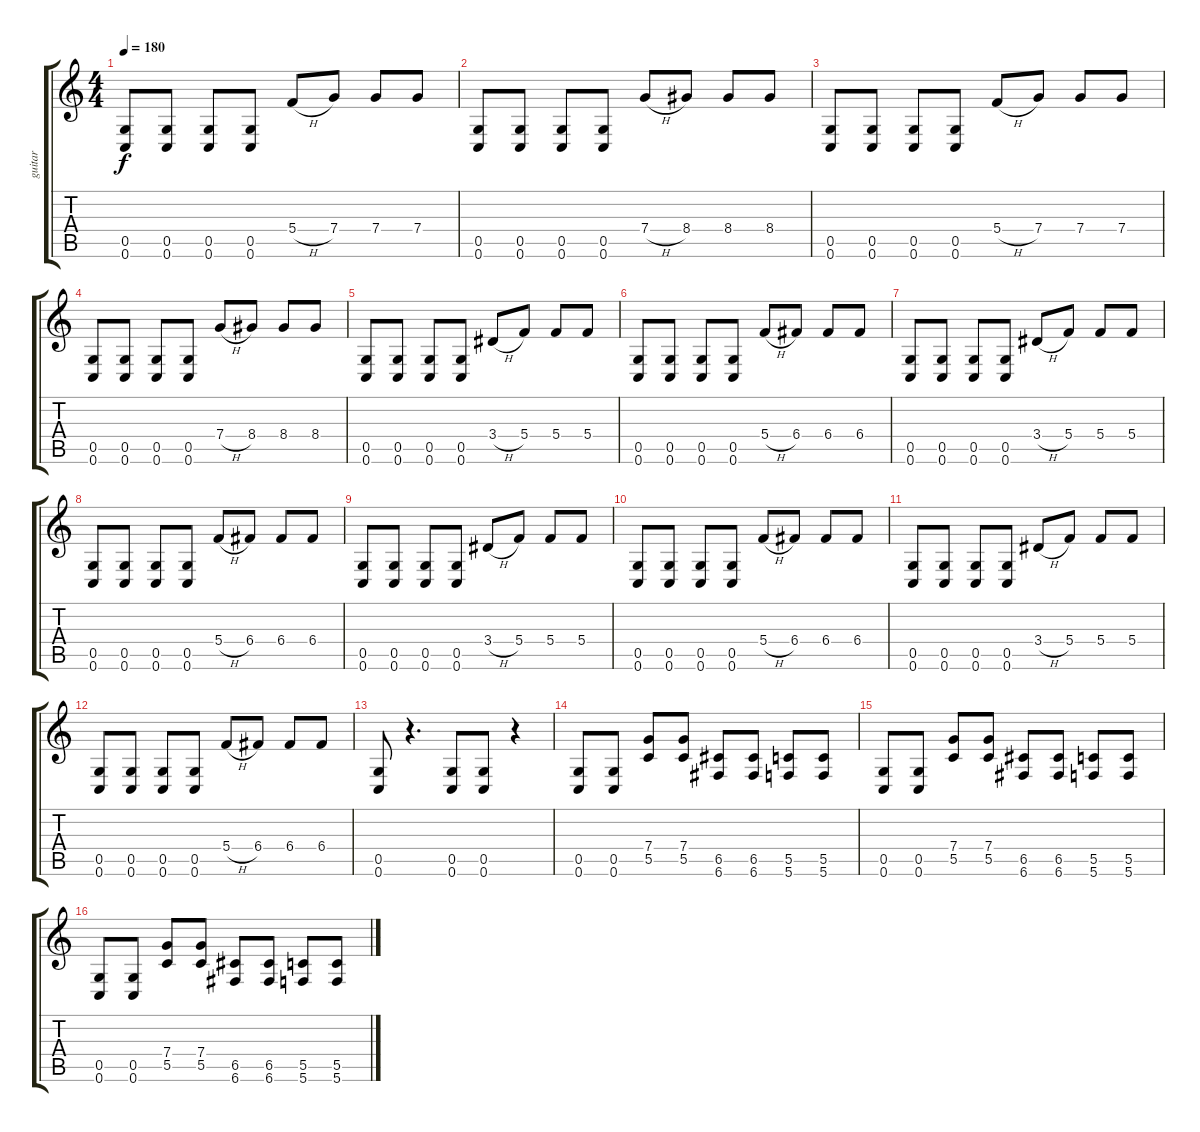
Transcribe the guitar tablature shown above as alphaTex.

\track ("guitar" "guitar") {instrument distortionguitar}
\staff {score tabs}
\tuning (D4 A3 F3 C3 G2 C2) {hide}
\ts (4 4)
\tempo 180
\clef g2
\ks c
(0.5 0.6).8{dy f} (0.5 0.6).8 (0.5 0.6).8 (0.5 0.6).8 5.4{h}.8 7.4.8 7.4.8 7.4.8 |
(0.5 0.6).8 (0.5 0.6).8 (0.5 0.6).8 (0.5 0.6).8 7.4{h}.8 8.4.8 8.4.8 8.4.8 |
(0.5 0.6).8 (0.5 0.6).8 (0.5 0.6).8 (0.5 0.6).8 5.4{h}.8 7.4.8 7.4.8 7.4.8 |
(0.5 0.6).8 (0.5 0.6).8 (0.5 0.6).8 (0.5 0.6).8 7.4{h}.8 8.4.8 8.4.8 8.4.8 |
(0.5 0.6).8 (0.5 0.6).8 (0.5 0.6).8 (0.5 0.6).8 3.4{h}.8 5.4.8 5.4.8 5.4.8 |
(0.5 0.6).8 (0.5 0.6).8 (0.5 0.6).8 (0.5 0.6).8 5.4{h}.8 6.4.8 6.4.8 6.4.8 |
(0.5 0.6).8 (0.5 0.6).8 (0.5 0.6).8 (0.5 0.6).8 3.4{h}.8 5.4.8 5.4.8 5.4.8 |
(0.5 0.6).8 (0.5 0.6).8 (0.5 0.6).8 (0.5 0.6).8 5.4{h}.8 6.4.8 6.4.8 6.4.8 |
(0.5 0.6).8 (0.5 0.6).8 (0.5 0.6).8 (0.5 0.6).8 3.4{h}.8 5.4.8 5.4.8 5.4.8 |
(0.5 0.6).8 (0.5 0.6).8 (0.5 0.6).8 (0.5 0.6).8 5.4{h}.8 6.4.8 6.4.8 6.4.8 |
(0.5 0.6).8 (0.5 0.6).8 (0.5 0.6).8 (0.5 0.6).8 3.4{h}.8 5.4.8 5.4.8 5.4.8 |
(0.5 0.6).8 (0.5 0.6).8 (0.5 0.6).8 (0.5 0.6).8 5.4{h}.8 6.4.8 6.4.8 6.4.8 |
(0.5 0.6).8 r.4{d} (0.5 0.6).8 (0.5 0.6).8 r.4 |
(0.5 0.6).8 (0.5 0.6).8 (7.4 5.5).8 (7.4 5.5).8 (6.5 6.6).8 (6.5 6.6).8 (5.5 5.6).8 (5.5 5.6).8 |
(0.5 0.6).8 (0.5 0.6).8 (7.4 5.5).8 (7.4 5.5).8 (6.5 6.6).8 (6.5 6.6).8 (5.5 5.6).8 (5.5 5.6).8 |
(0.5 0.6).8 (0.5 0.6).8 (7.4 5.5).8 (7.4 5.5).8 (6.5 6.6).8 (6.5 6.6).8 (5.5 5.6).8 (5.5 5.6).8
